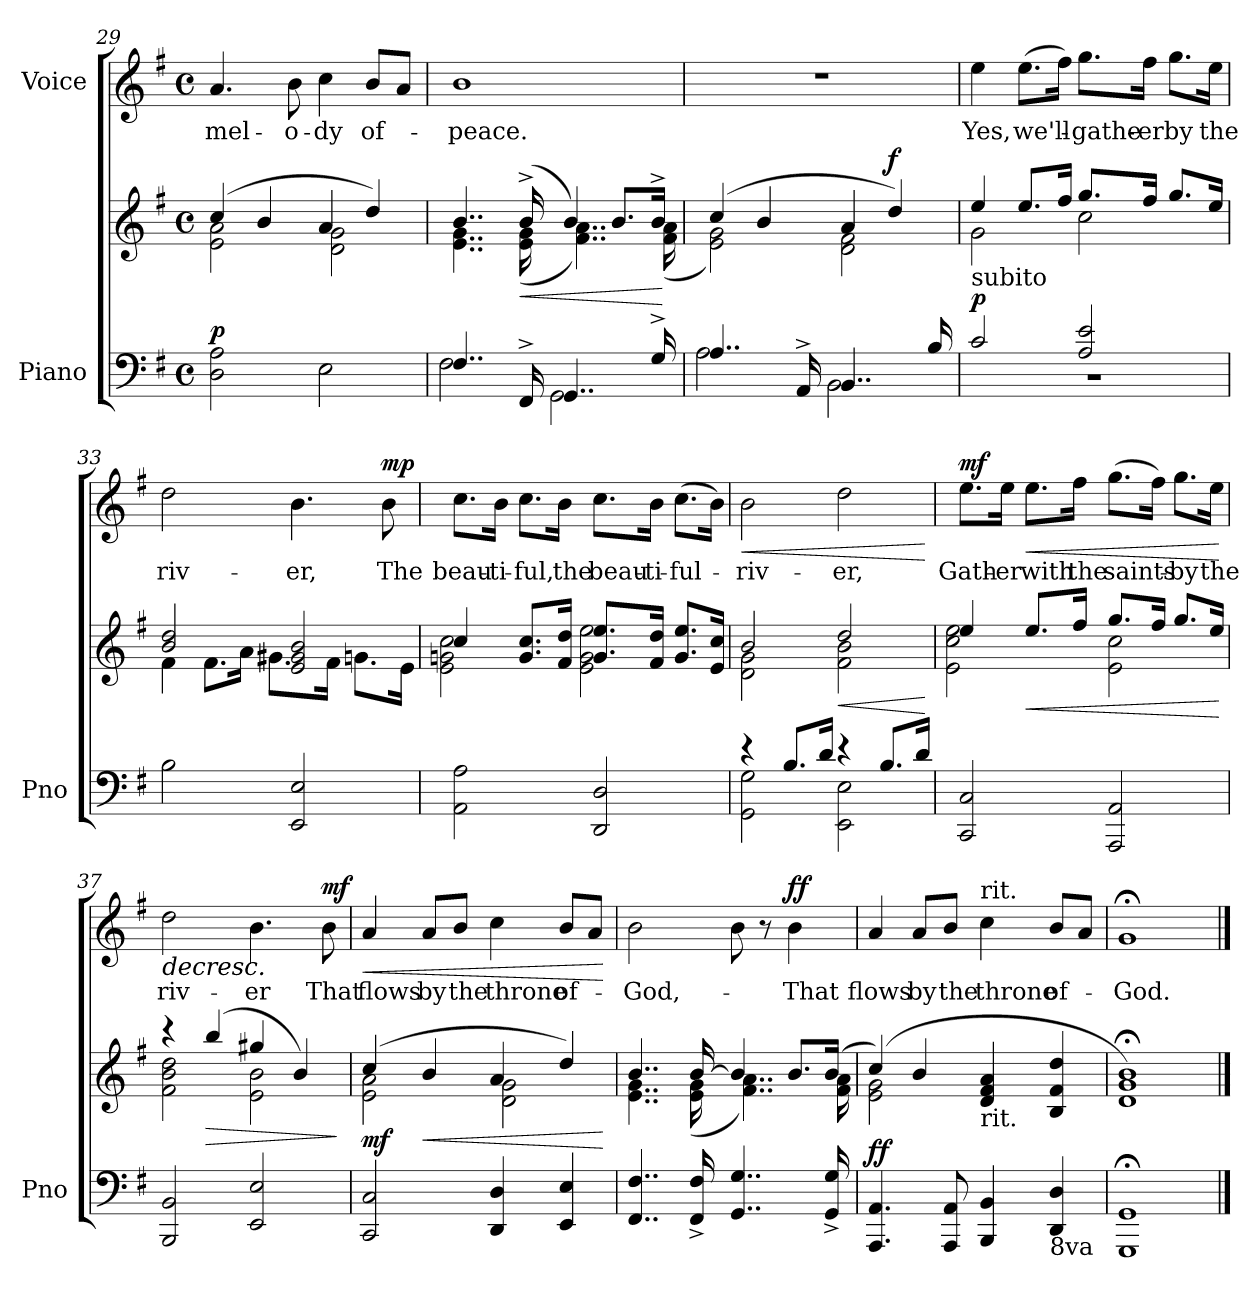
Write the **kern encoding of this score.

**kern	**kern	**dynam	**kern	**text	**dynam
*part2	*part2	*part2	*part1	*part1	*part1
*staff3	*staff2	*staff2/3	*staff1	*staff1	*staff1
*I"Piano	*	*	*I"Voice	*	*
*I'Pno	*	*	*	*	*
*clefF4	*clefG2	*	*clefG2	*	*
*k[f#]	*k[f#]	*	*k[f#]	*	*
*M4/4	*M4/4	*	*M4/4	*	*
*met(c)	*met(c)	*	*met(c)	*	*
=29	=29	=29	=29	=29	=29
*	*^	*	*	*	*
!	!	!	!LO:DY:a=2	!	!	!
2D\ 2A\	(4cc/	2e\ 2a\	p	4.a/	mel-	.
.	4b/	.	.	.	.	.
.	.	.	.	8b\	-o-	.
2E\	4a/	2d\ 2g\	.	4cc\	-dy	.
.	4dd/)	.	.	8b/L	of-	.
.	.	.	.	8a/J	.	.
!!LO:PB:g=z
=30	=30	=30	=30	=30	=30	=30
*^	*	*	*	*	*	*
4..F#/	2F#\	4..b/	4..e\ 4..g\	.	1b	-peace.	.
!	!	!	!	!LO:HP:b	!	!	!
16FF#^/	.	(16b^/	(16e\ 16g\	<	.	.	.
4..GG/	2GG\	4b/)	4..f#\ 4..a\)	.	.	.	.
.	.	8.b/L	.	.	.	.	.
16G^/	.	16b^/Jk	(16f#\ 16a\	.	.	.	.
*v	*v	*	*	*	*	*	*
*	*v	*v	*	*	*	*
.	.	[	.	.	.
=31	=31	=31	=31	=31	=31
*^	*^	*	*	*	*
4..A/	2A\	(4cc/	2e\ 2g\)	.	1r	.	.
.	.	4b/	.	.	.	.	.
16AA^/	.	.	.	.	.	.	.
4..BB/	2BB\	4a/	2d\ 2f#\	.	.	.	.
!	!	!	!	!LO:DY:a	!	!	!
.	.	4dd/)	.	f	.	.	.
16B/	.	.	.	.	.	.	.
=32	=32	=32	=32	=32	=32	=32	=32
!	!	!LO:TX:b:t=subito	!	!	!	!	!
!	!	!	!	!LO:DY:a=2	!	!	!
2c/	1r	4ee/	2g\	p	4ee\	Yes,	.
.	.	8.ee/L	.	.	(8.ee\L	we'll-	.
.	.	16ff#/Jk	.	.	16ff#\Jk)	.	.
2A/ 2e/	.	8.gg/L	2cc\	.	8.gg\L	-gathe-	.
.	.	16ff#/Jk	.	.	16ff#\Jk	-er	.
.	.	8.gg/L	.	.	8.gg\L	by	.
.	.	16ee/Jk	.	.	16ee\Jk	the	.
*v	*v	*	*	*	*	*	*
=33	=33	=33	=33	=33	=33	=33
2B\	2b/ 2dd/	4f#\	.	2dd\	riv-	.
.	.	8.f#\L	.	.	.	.
.	.	16a\Jk	.	.	.	.
2EE/ 2E/	2e/ 2g#X/ 2b/	8.g#\L	.	4.b\	-er,	.
.	.	16f#\Jk	.	.	.	.
.	.	8.gn\L	.	.	.	.
!	!	!	!	!	!	!LO:DY:a
.	.	.	.	8b\	The	mp
.	.	16e\Jk	.	.	.	.
!!LO:LB:g=z
=34	=34	=34	=34	=34	=34	=34
2AA\ 2A\	4cc/	2e\ 2gni\ 2cc\	.	8.cc\L	beau-	.
.	.	.	.	16b\Jk	-ti-	.
.	8.g/ 8.cc/L	.	.	8.cc\L	-ful,	.
.	16f#/ 16dd/Jk	.	.	16b\Jk	the	.
2DD/ 2D/	8.g/ 8.ee/L	2e\ 2g\ 2ee\	.	8.cc\L	beau-	.
.	16f#/ 16dd/Jk	.	.	16b\Jk	-ti-	.
.	8.g/ 8.ee/L	.	.	(8.cc\L	-ful-	.
.	16e/ 16cc/Jk	.	.	16b\Jk)	.	.
=35	=35	=35	=35	=35	=35	=35
*^	*	*	*	*	*	*
!	!	!	!	!	!	!	!LO:HP:b
4r	2GG\ 2G\	2b/	2d\ 2g\	.	2b\	-riv-	<
8.B/L	.	.	.	.	.	.	.
16d/Jk	.	.	.	.	.	.	.
!	!	!	!	!LO:HP:b	!	!	!
4r	2EE\ 2E\	2dd/	2f#\ 2b\	<	2dd\	-er,	.
8.B/L	.	.	.	.	.	.	.
16d/Jk	.	.	.	.	.	.	.
*v	*v	*	*	*	*	*	*
*	*v	*v	*	*	*	*
.	.	[	.	.	[
=36	=36	=36	=36	=36	=36
*	*^	*	*	*	*
!	!	!	!	!	!	!LO:DY:a
2CC/ 2C/	4ee/	2e\ 2cc\ 2ee\	.	8.ee\L	Gath-	mf
.	.	.	.	16ee\Jk	-er	.
!	!	!	!LO:HP:b	!	!	!LO:HP:b
.	8.ee/L	.	<	8.ee\L	with	<
.	16ff#/Jk	.	.	16ff#\Jk	the	.
2AAA/ 2AA/	8.gg/L	2e\ 2cc\	.	(8.gg\L	saints-	.
.	16ff#/Jk	.	.	16ff#\Jk)	.	.
.	8.gg/L	.	.	8.gg\L	-by	.
.	16ee/Jk	.	.	16ee\Jk	the	.
*	*v	*v	*	*	*	*
.	.	[	.	.	[
!!LO:LB:g=z
=37	=37	=37	=37	=37	=37
*	*^	*	*	*	*
!	!	!	!	!	!	!LO:HP:b
2BBB/ 2BB/	4r	2f#\ 2b\ 2dd\	.	2dd\	riv-	>
!	!	!	!LO:HP:b	!	!	!
.	(4bb/	.	>	.	.	.
2EE/ 2E/	4gg#X/	2e\ 2b\	.	4.b\	-er	.
.	4b/)	.	.	.	.	.
!	!	!	!	!	!	!LO:DY:a
.	.	.	.	8b\	That	mf
*	*v	*v	*	*	*	*
.	.	]	.	.	]
=38	=38	=38	=38	=38	=38
*	*^	*	*	*	*
!	!	!	!LO:DY:a=2	!	!	!LO:HP:b
2CC/ 2C/	(4cc/	2e\ 2a\	mf	4a/	flows	<
!	!	!	!LO:HP:b	!	!	!
.	4b/	.	<	8a/L	by	.
.	.	.	.	8b/J	the	.
4DD/ 4D/	4a/	2d\ 2g\	.	4cc\	throne	.
4EE/ 4E/	4dd/)	.	.	8b/L	of-	.
.	.	.	.	8a/J	.	.
*	*v	*v	*	*	*	*
.	.	[	.	.	[
=39	=39	=39	=39	=39	=39
*	*^	*	*	*	*
4..FF#/ 4..F#/	4..b/	4..e\ 4..g\	.	2b\	-God,-	.
16FF#/^ 16F#/^	[16b/	(16e\ 16g\	.	.	.	.
4..GG/ 4..G/	4b/]	4..f#\ 4..a\)	.	8b\	.	.
.	.	.	.	8r	.	.
!	!	!	!	!	!	!LO:DY:a
.	8.b/L	.	.	4b\	-That	ff
16GG/^ 16G/^	(16b/Jk	16f#\ 16a\	.	.	.	.
!!LO:PB:g=z
=40	=40	=40	=40	=40	=40	=40
!	!	!	!LO:DY:a=2	!	!	!
4.AAA/ 4.AA/	(4cc/)	2e\ 2g\	ff	4a/	flows	.
.	4b/	.	.	8a/L	by	.
8AAA/ 8AA/	.	.	.	8b/J	the	.
!	!	!	!	!LO:TX:a:t=rit.	!	!
!	!LO:TX:b:t=rit.	!	!	!	!	!
4BBB/ 4BB/	4d/ 4f#/ 4a/	2ryy	.	4cc\	throne	.
!LO:TX:b:t=8va	!	!	!	!	!	!
4DD/ 4D/	4B/ 4f#/ 4dd/	.	.	8b/L	of-	.
.	.	.	.	8a/J	.	.
*	*v	*v	*	*	*	*
=41	=41	=41	=41	=41	=41
1GGG;< 1GG;<	1d;< 1g;< 1b;<)	.	1g;<	-God.	.
==	==	==	==	==	==
*-	*-	*-	*-	*-	*-
